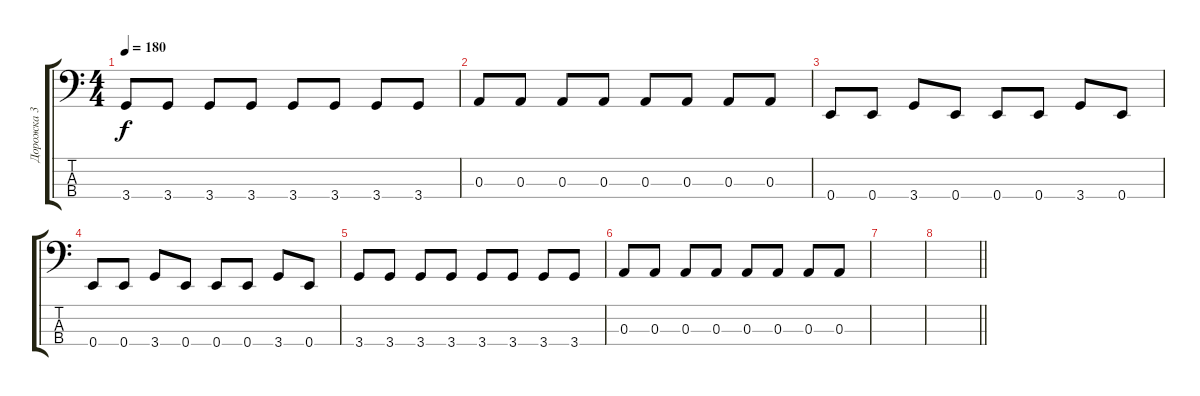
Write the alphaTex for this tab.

\track ("Дорожка 3" "Дорожка 3") {instrument electricbasspick}
\staff {score tabs}
\tuning (G2 D2 A1 E1) {hide}
\ts (4 4)
\tempo 180
\clef f4
\ks c
3.4.8{dy f} 3.4.8 3.4.8 3.4.8 3.4.8 3.4.8 3.4.8 3.4.8 |
0.3.8 0.3.8 0.3.8 0.3.8 0.3.8 0.3.8 0.3.8 0.3.8 |
0.4.8 0.4.8 3.4.8 0.4.8 0.4.8 0.4.8 3.4.8 0.4.8 |
0.4.8 0.4.8 3.4.8 0.4.8 0.4.8 0.4.8 3.4.8 0.4.8 |
3.4.8 3.4.8 3.4.8 3.4.8 3.4.8 3.4.8 3.4.8 3.4.8 |
0.3.8 0.3.8 0.3.8 0.3.8 0.3.8 0.3.8 0.3.8 0.3.8 |
|
\barLineRight lightlight
